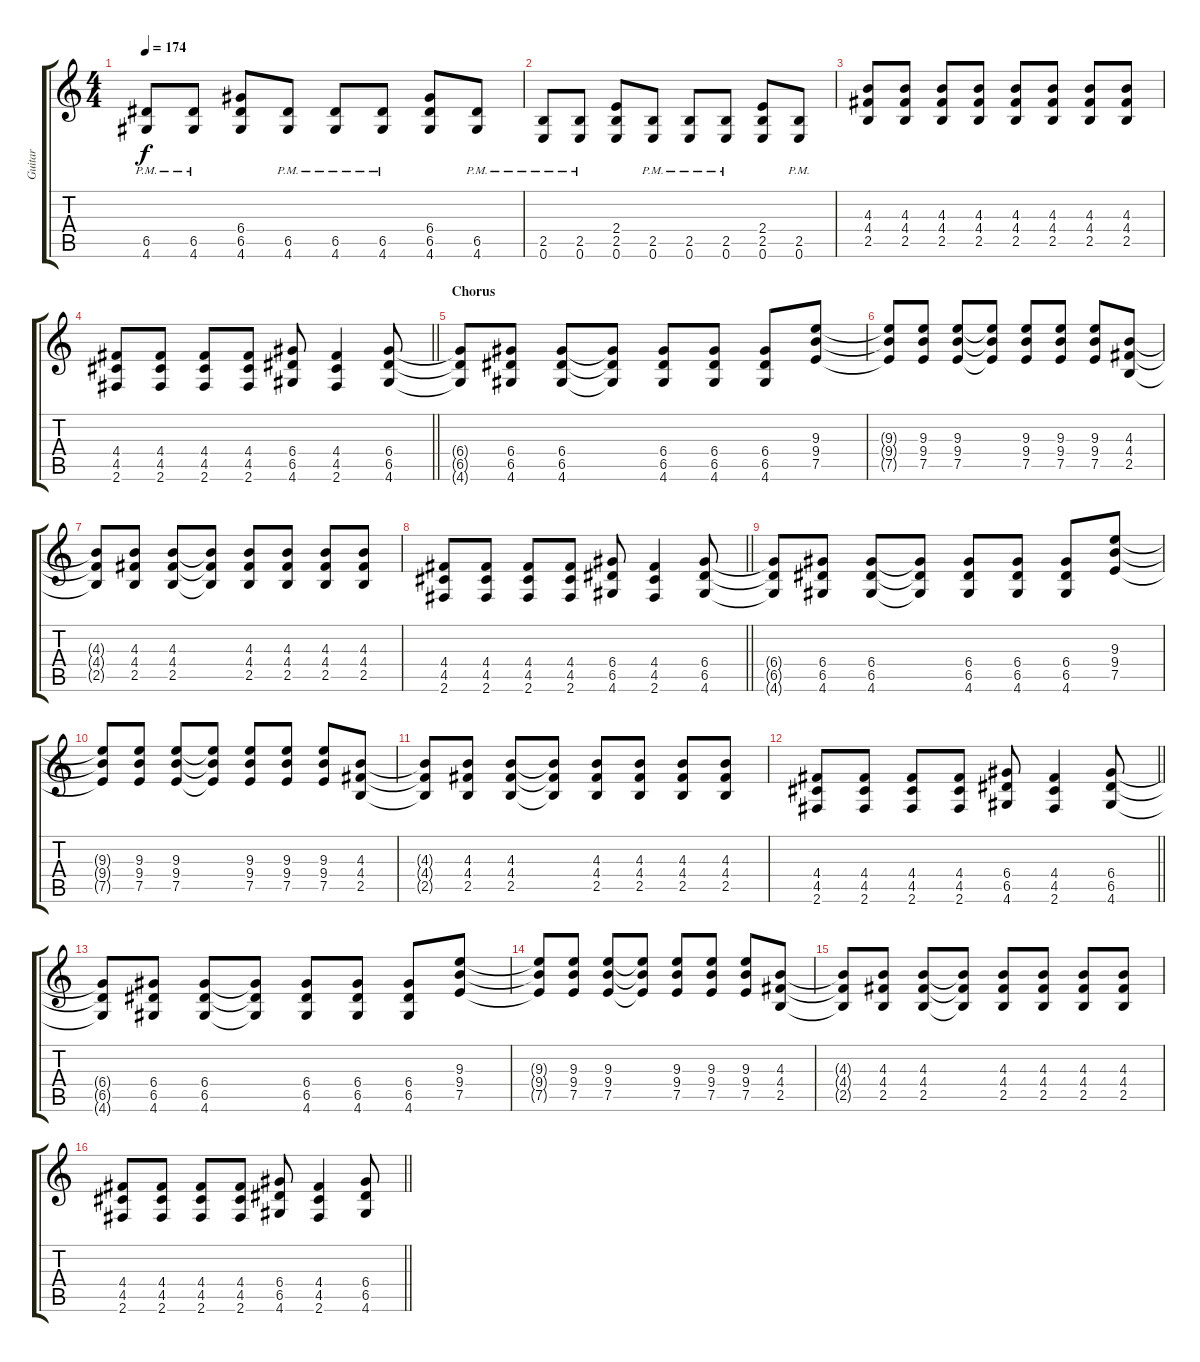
\track ("Guitar" "Guitar") {instrument distortionguitar}
\staff {score tabs}
\tuning (E4 B3 G3 D3 A2 E2) {hide}
\ts (4 4)
\tempo 174
\clef g2
\ks c
(6.5{pm} 4.6{pm}).8{dy f} (6.5{pm} 4.6{pm}).8 (6.4 6.5 4.6).8 (6.5{pm} 4.6{pm}).8 (6.5{pm} 4.6{pm}).8 (6.5{pm} 4.6{pm}).8 (6.4 6.5 4.6).8 (6.5{pm} 4.6{pm}).8 |
(2.5{pm} 0.6{pm}).8 (2.5{pm} 0.6{pm}).8 (2.4 2.5 0.6).8 (2.5{pm} 0.6{pm}).8 (2.5{pm} 0.6{pm}).8 (2.5{pm} 0.6{pm}).8 (2.4 2.5 0.6).8 (2.5{pm} 0.6{pm}).8 |
(4.3 4.4 2.5).8 (4.3 4.4 2.5).8 (4.3 4.4 2.5).8 (4.3 4.4 2.5).8 (4.3 4.4 2.5).8 (4.3 4.4 2.5).8 (4.3 4.4 2.5).8 (4.3 4.4 2.5).8 |
\barLineRight lightlight
(4.4 4.5 2.6).8 (4.4 4.5 2.6).8 (4.4 4.5 2.6).8 (4.4 4.5 2.6).8 (6.4 6.5 4.6).8 (4.4 4.5 2.6).4 (6.4 6.5 4.6).8 |
\section ("" "Chorus")
(6.4{t} 6.5{t} 4.6{t}).8 (6.4 6.5 4.6).8 (6.4 6.5 4.6).8 (6.4{t} 6.5{t} 4.6{t}).8 (6.4 6.5 4.6).8 (6.4 6.5 4.6).8 (6.4 6.5 4.6).8 (9.3 9.4 7.5).8 |
(9.3{t} 9.4{t} 7.5{t}).8 (9.3 9.4 7.5).8 (9.3 9.4 7.5).8 (9.3{t} 9.4{t} 7.5{t}).8 (9.3 9.4 7.5).8 (9.3 9.4 7.5).8 (9.3 9.4 7.5).8 (4.3 4.4 2.5).8 |
(4.3{t} 4.4{t} 2.5{t}).8 (4.3 4.4 2.5).8 (4.3 4.4 2.5).8 (4.3{t} 4.4{t} 2.5{t}).8 (4.3 4.4 2.5).8 (4.3 4.4 2.5).8 (4.3 4.4 2.5).8 (4.3 4.4 2.5).8 |
\barLineRight lightlight
(4.4 4.5 2.6).8 (4.4 4.5 2.6).8 (4.4 4.5 2.6).8 (4.4 4.5 2.6).8 (6.4 6.5 4.6).8 (4.4 4.5 2.6).4 (6.4 6.5 4.6).8 |
(6.4{t} 6.5{t} 4.6{t}).8 (6.4 6.5 4.6).8 (6.4 6.5 4.6).8 (6.4{t} 6.5{t} 4.6{t}).8 (6.4 6.5 4.6).8 (6.4 6.5 4.6).8 (6.4 6.5 4.6).8 (9.3 9.4 7.5).8 |
(9.3{t} 9.4{t} 7.5{t}).8 (9.3 9.4 7.5).8 (9.3 9.4 7.5).8 (9.3{t} 9.4{t} 7.5{t}).8 (9.3 9.4 7.5).8 (9.3 9.4 7.5).8 (9.3 9.4 7.5).8 (4.3 4.4 2.5).8 |
(4.3{t} 4.4{t} 2.5{t}).8 (4.3 4.4 2.5).8 (4.3 4.4 2.5).8 (4.3{t} 4.4{t} 2.5{t}).8 (4.3 4.4 2.5).8 (4.3 4.4 2.5).8 (4.3 4.4 2.5).8 (4.3 4.4 2.5).8 |
\barLineRight lightlight
(4.4 4.5 2.6).8 (4.4 4.5 2.6).8 (4.4 4.5 2.6).8 (4.4 4.5 2.6).8 (6.4 6.5 4.6).8 (4.4 4.5 2.6).4 (6.4 6.5 4.6).8 |
(6.4{t} 6.5{t} 4.6{t}).8 (6.4 6.5 4.6).8 (6.4 6.5 4.6).8 (6.4{t} 6.5{t} 4.6{t}).8 (6.4 6.5 4.6).8 (6.4 6.5 4.6).8 (6.4 6.5 4.6).8 (9.3 9.4 7.5).8 |
(9.3{t} 9.4{t} 7.5{t}).8 (9.3 9.4 7.5).8 (9.3 9.4 7.5).8 (9.3{t} 9.4{t} 7.5{t}).8 (9.3 9.4 7.5).8 (9.3 9.4 7.5).8 (9.3 9.4 7.5).8 (4.3 4.4 2.5).8 |
(4.3{t} 4.4{t} 2.5{t}).8 (4.3 4.4 2.5).8 (4.3 4.4 2.5).8 (4.3{t} 4.4{t} 2.5{t}).8 (4.3 4.4 2.5).8 (4.3 4.4 2.5).8 (4.3 4.4 2.5).8 (4.3 4.4 2.5).8 |
\barLineRight lightlight
(4.4 4.5 2.6).8 (4.4 4.5 2.6).8 (4.4 4.5 2.6).8 (4.4 4.5 2.6).8 (6.4 6.5 4.6).8 (4.4 4.5 2.6).4 (6.4 6.5 4.6).8
